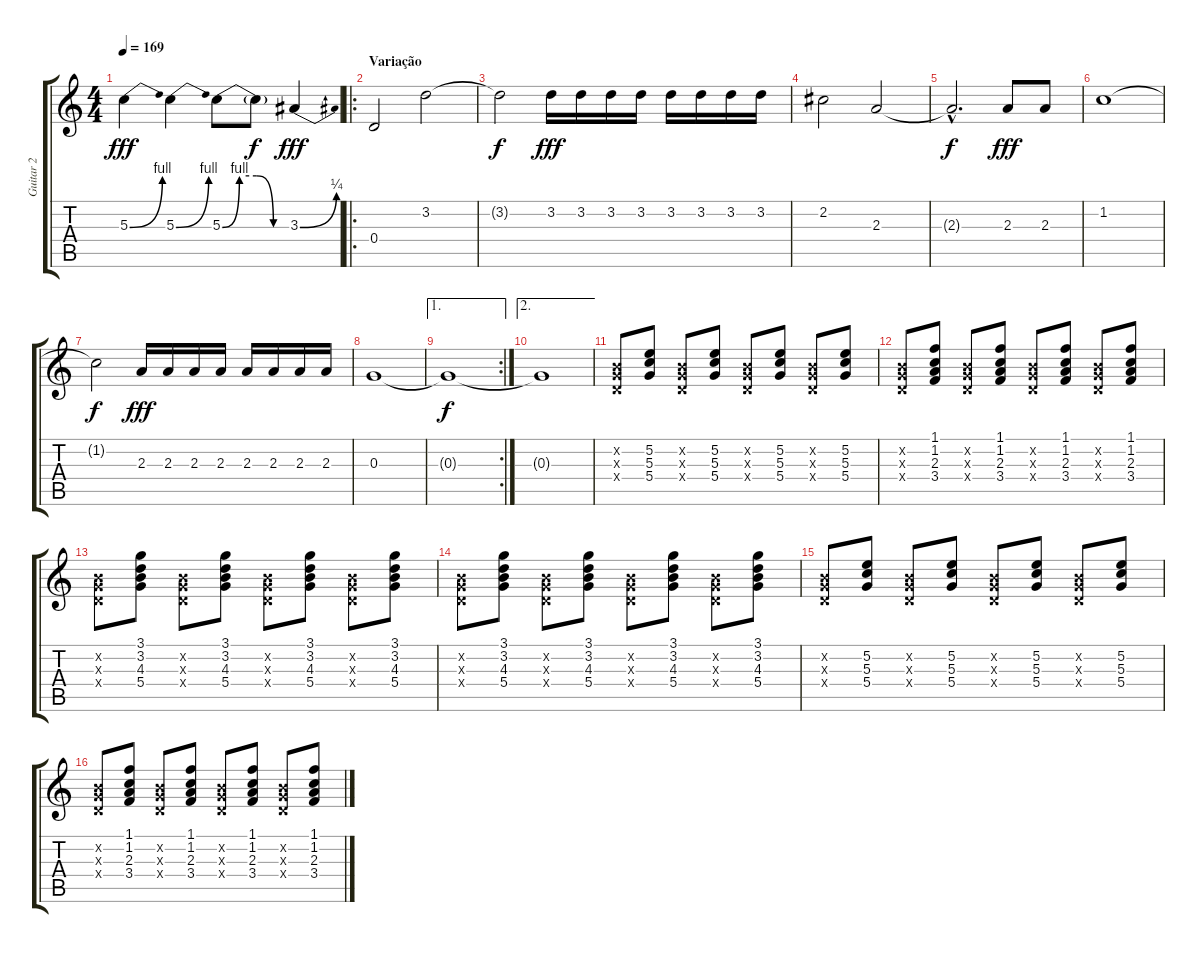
\track ("Guitar 2" "Guitar 2") {instrument overdrivenguitar}
\staff {score tabs}
\tuning (E4 B3 G3 D3 A2 E2) {hide}
\ts (4 4)
\tempo 169
\clef g2
\ks c
5.3{be (bend 0 0 60 4)}.4{dy fff} 5.3{be (bend 0 0 60 4)}.4 5.3{be (custom 0 0 15 4 30 4 45 0 60 0)}.8 5.3{t}.8{dy f} 3.3{be (bend 0 0 60 1)}.4{dy fff} |
\ro
\section ("" "Variação")
0.4.2{volume 16 balance 8 instrument distortionguitar} 3.2.2 |
3.2{t}.2{dy f} 3.2.16{dy fff} 3.2.16 3.2.16 3.2.16 3.2.16 3.2.16 3.2.16 3.2.16 |
2.2.2{volume 16 balance 8 instrument distortionguitar} 2.3.2 |
2.3{hac t}.2{d dy f} 2.3.8{dy fff} 2.3.8 |
1.2.1{volume 16 balance 8 instrument distortionguitar} |
1.2{t}.2{dy f} 2.3.16{dy fff} 2.3.16 2.3.16 2.3.16 2.3.16 2.3.16 2.3.16 2.3.16 |
0.3.1{volume 16 balance 8 instrument distortionguitar} |
\ae 1
\rc 2
0.3{t}.1{dy f} |
\ae 2
0.3{t}.1 |
(0.2{x} 0.3{x} 0.4{x}).8{volume 13 balance 13 instrument overdrivenguitar} (5.2 5.3 5.4).8 (0.2{x} 0.3{x} 0.4{x}).8 (5.2 5.3 5.4).8 (0.2{x} 0.3{x} 0.4{x}).8 (5.2 5.3 5.4).8 (0.2{x} 0.3{x} 0.4{x}).8 (5.2 5.3 5.4).8 |
(0.2{x} 0.3{x} 0.4{x}).8 (1.1 1.2 2.3 3.4).8 (0.2{x} 0.3{x} 0.4{x}).8 (1.1 1.2 2.3 3.4).8 (0.2{x} 0.3{x} 0.4{x}).8 (1.1 1.2 2.3 3.4).8 (0.2{x} 0.3{x} 0.4{x}).8 (1.1 1.2 2.3 3.4).8 |
(0.2{x} 0.3{x} 0.4{x}).8 (3.1 3.2 4.3 5.4).8 (0.2{x} 0.3{x} 0.4{x}).8 (3.1 3.2 4.3 5.4).8 (0.2{x} 0.3{x} 0.4{x}).8 (3.1 3.2 4.3 5.4).8 (0.2{x} 0.3{x} 0.4{x}).8 (3.1 3.2 4.3 5.4).8 |
(0.2{x} 0.3{x} 0.4{x}).8 (3.1 3.2 4.3 5.4).8 (0.2{x} 0.3{x} 0.4{x}).8 (3.1 3.2 4.3 5.4).8 (0.2{x} 0.3{x} 0.4{x}).8 (3.1 3.2 4.3 5.4).8 (0.2{x} 0.3{x} 0.4{x}).8 (3.1 3.2 4.3 5.4).8 |
(0.2{x} 0.3{x} 0.4{x}).8 (5.2 5.3 5.4).8 (0.2{x} 0.3{x} 0.4{x}).8 (5.2 5.3 5.4).8 (0.2{x} 0.3{x} 0.4{x}).8 (5.2 5.3 5.4).8 (0.2{x} 0.3{x} 0.4{x}).8 (5.2 5.3 5.4).8 |
(0.2{x} 0.3{x} 0.4{x}).8 (1.1 1.2 2.3 3.4).8 (0.2{x} 0.3{x} 0.4{x}).8 (1.1 1.2 2.3 3.4).8 (0.2{x} 0.3{x} 0.4{x}).8 (1.1 1.2 2.3 3.4).8 (0.2{x} 0.3{x} 0.4{x}).8 (1.1 1.2 2.3 3.4).8
